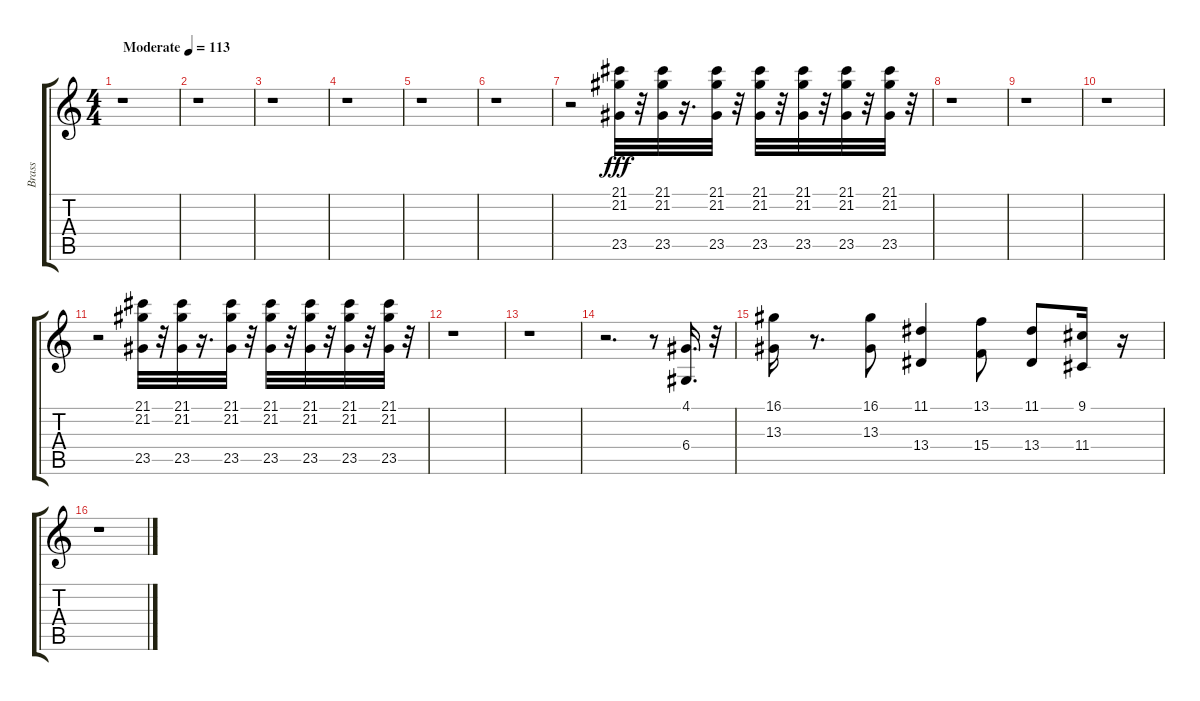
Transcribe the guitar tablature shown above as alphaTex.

\track ("Brass" "Brass") {instrument brasssection}
\staff {score tabs}
\tuning (E4 B3 G3 D3 A2 E2) {hide}
\ts (4 4)
\tempo (113 "Moderate")
\clef g2
\ks c
r.1{dy fff instrument brasssection} |
r.1 |
r.1 |
r.1 |
r.1 |
r.1 |
r.2 (21.1 21.2 23.5).32 r.32 (21.1 21.2 23.5).32 r.16{d} (21.1 21.2 23.5).32 r.32 (21.1 21.2 23.5).32 r.32 (21.1 21.2 23.5).32 r.32 (21.1 21.2 23.5).32 r.32 (21.1 21.2 23.5).32 r.32 |
r.1 |
r.1 |
r.1 |
r.2 (21.1 21.2 23.5).32 r.32 (21.1 21.2 23.5).32 r.16{d} (21.1 21.2 23.5).32 r.32 (21.1 21.2 23.5).32 r.32 (21.1 21.2 23.5).32 r.32 (21.1 21.2 23.5).32 r.32 (21.1 21.2 23.5).32 r.32 |
r.1 |
r.1 |
r.2{d} r.8 (4.1 6.4).16{d} r.32 |
(16.1 13.3).16 r.8{d} (16.1 13.3).8 (11.1 13.4).4 (13.1 15.4).8 (11.1 13.4).8 (9.1 11.4).16 r.16 |
r.1
